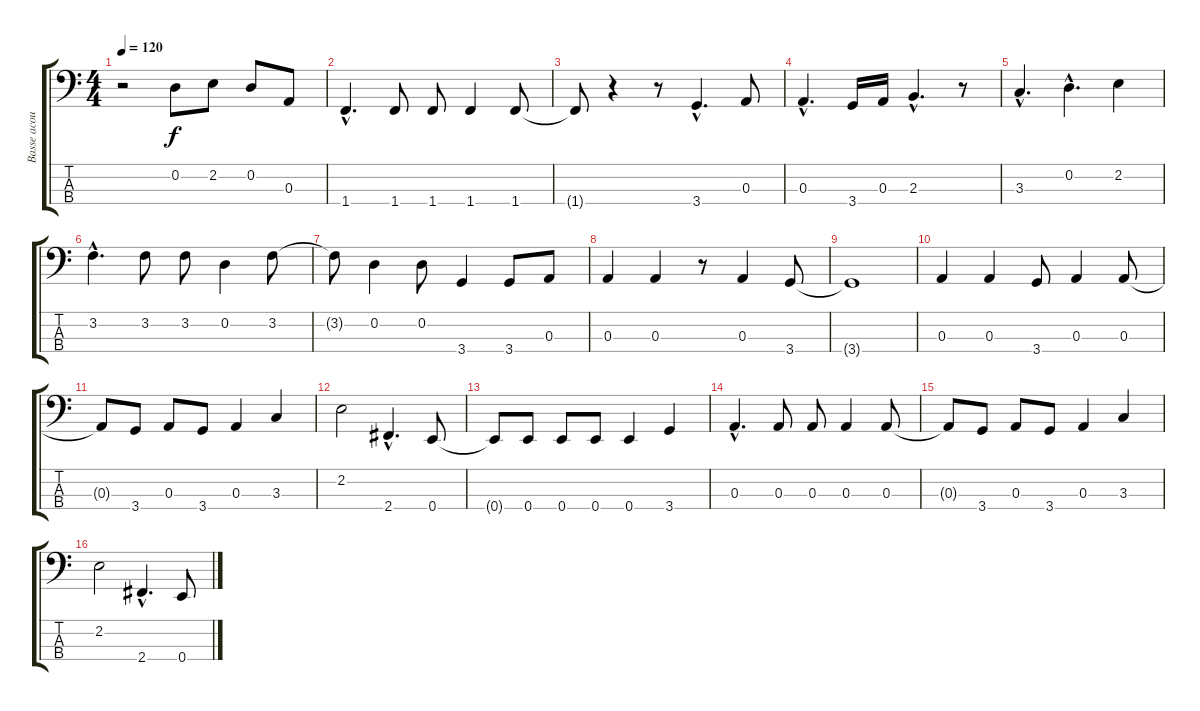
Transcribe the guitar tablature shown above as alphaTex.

\track ("Basse acoustique   " "Basse acou") {instrument acousticbass}
\staff {score tabs}
\tuning (G2 D2 A1 E1) {hide}
\ts (4 4)
\tempo 120
\clef f4
\ks c
r.2{dy f instrument acousticbass} 0.2.8 2.2.8 0.2.8 0.3.8 |
1.4{hac}.4{d} 1.4.8 1.4.8 1.4.4 1.4.8 |
1.4{t}.8 r.4 r.8 3.4{hac}.4{d} 0.3.8 |
0.3{hac}.4{d} 3.4.16 0.3.16 2.3{hac}.4{d} r.8 |
3.3{hac}.4{d} 0.2{hac}.4{d} 2.2.4 |
3.2{hac}.4{d} 3.2.8 3.2.8 0.2.4 3.2.8 |
3.2{t}.8 0.2.4 0.2.8 3.4.4 3.4.8 0.3.8 |
0.3.4 0.3.4 r.8 0.3.4 3.4.8 |
3.4{t}.1 |
0.3.4 0.3.4 3.4.8 0.3.4 0.3.8 |
0.3{t}.8 3.4.8 0.3.8 3.4.8 0.3.4 3.3.4 |
2.2.2 2.4{hac}.4{d} 0.4.8 |
0.4{t}.8 0.4.8 0.4.8 0.4.8 0.4.4 3.4.4 |
0.3{hac}.4{d} 0.3.8 0.3.8 0.3.4 0.3.8 |
0.3{t}.8 3.4.8 0.3.8 3.4.8 0.3.4 3.3.4 |
2.2.2 2.4{hac}.4{d} 0.4.8
